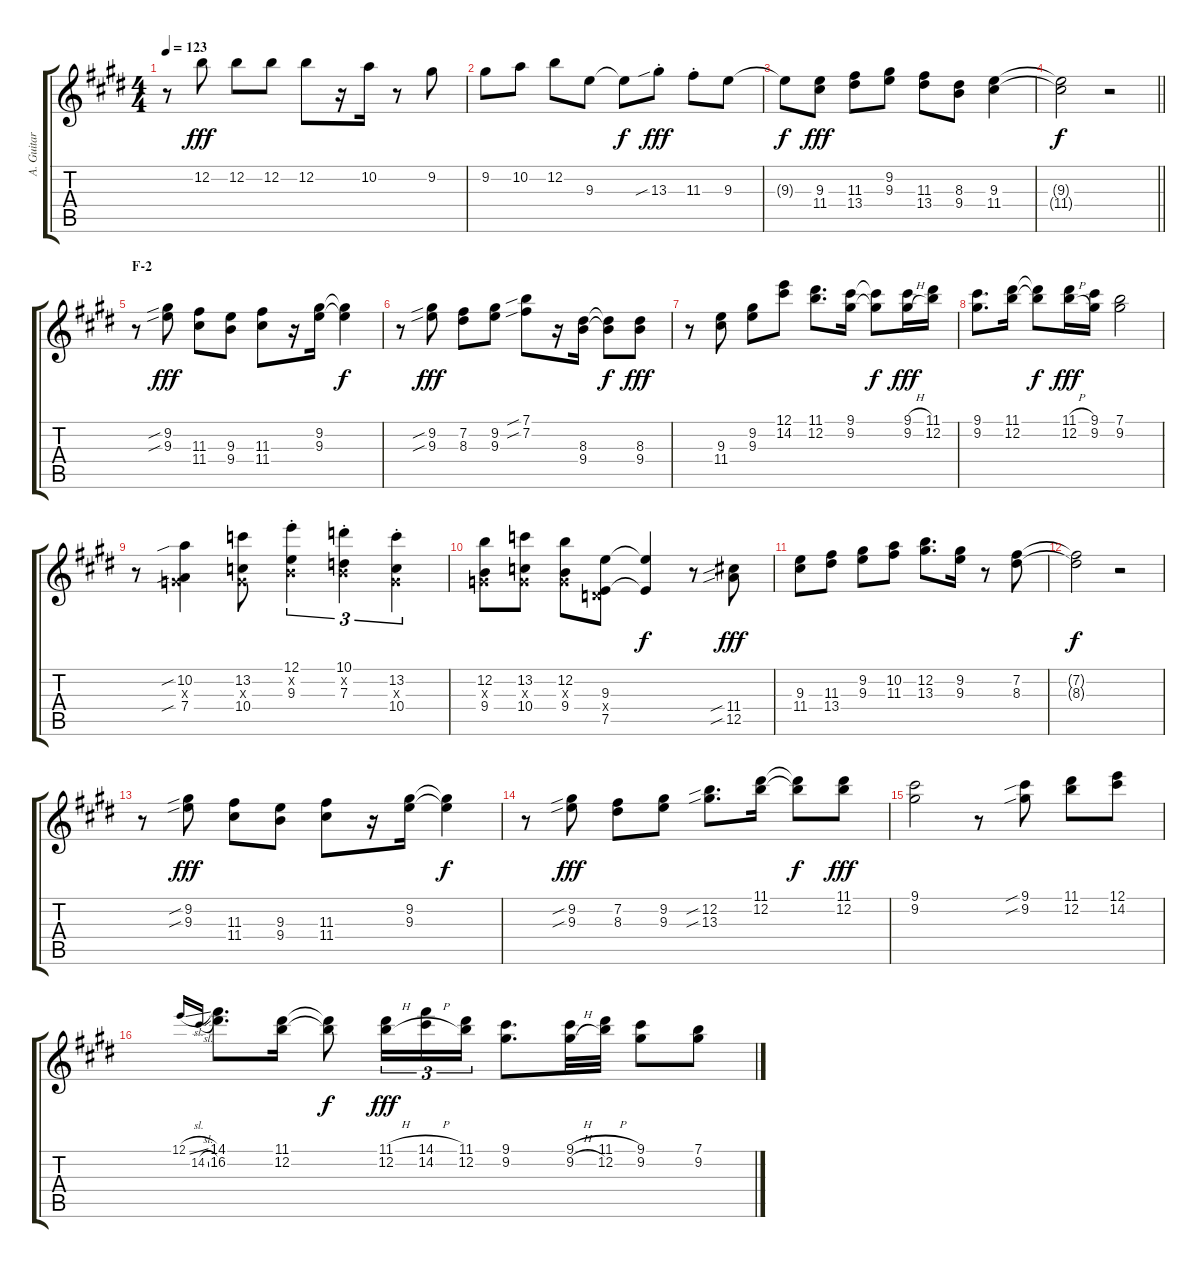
\track ("A. Guitar I" "A. Guitar ") {instrument acousticguitarsteel}
\staff {score tabs}
\tuning (E4 B3 G3 D3 A2 E2) {hide}
\ts (4 4)
\tempo 123
\clef g2
\ks e
r.8{dy fff} 12.2.8 12.2.8 12.2.8 12.2.8 r.16 10.2.16 r.8 9.2.8 |
9.2.8 10.2.8 12.2.8 9.3.8 9.3{t}.8{dy f} 13.3{sib st}.8{dy fff} 11.3{st}.8 9.3.8 |
9.3{t}.8{dy f} (9.3 11.4).8{dy fff} (11.3 13.4).8 (9.2 9.3).8 (11.3 13.4).8 (8.3 9.4).8 (9.3 11.4).4 |
\barLineRight lightlight
(9.3{t} 11.4{t}).2{dy f} r.2 |
\section ("" "F-2")
r.8 (9.2{sib} 9.3{sib}).8{dy fff} (11.3 11.4).8 (9.3 9.4).8 (11.3 11.4).8 r.16 (9.2 9.3).16 (9.2{t} 9.3{t}).4{dy f} |
r.8 (9.2{sib} 9.3{sib}).8{dy fff} (7.2 8.3).8 (9.2 9.3).8 (7.1{sib} 7.2{sib}).8 r.16 (8.3 9.4).16 (8.3{t} 9.4{t}).8{dy f} (8.3 9.4).8{dy fff} |
r.8 (9.3 11.4).8 (9.2 9.3).8 (12.1 14.2).8 (11.1 12.2).8{d} (9.1 9.2).16 (9.1{t} 9.2{t}).8{dy f} (9.1{h} 9.2{h}).16{dy fff} (11.1 12.2).16 |
(9.1 9.2).8{d} (11.1 12.2).16 (11.1{t} 12.2{t}).8{dy f} (11.1{h} 12.2{h}).16{dy fff} (9.1 9.2).16 (7.1 9.2).2 |
r.8 (10.2{sib} 0.3{x} 7.4{sib}).4 (13.2 0.3{x} 10.4).8 (12.1{st} 0.2{x} 9.3{st}).4{tu (3 2)} (10.1{st} 0.2{x} 7.3{st}).4{tu (3 2)} (13.2{st} 0.3{x} 10.4{st}).4{tu (3 2)} |
(12.2 0.3{x} 9.4).8 (13.2 0.3{x} 10.4).8 (12.2 0.3{x} 9.4).8 (9.3 0.4{x} 7.5).8 (9.3{t} 7.5{t}).4{dy f} r.8 (11.4{sib} 12.5{sib}).8{dy fff} |
(9.3 11.4).8 (11.3 13.4).8 (9.2 9.3).8 (10.2 11.3).8 (12.2 13.3).8{d} (9.2 9.3).16 r.8 (7.2 8.3).8 |
(7.2{t} 8.3{t}).2{dy f} r.2 |
r.8 (9.2{sib} 9.3{sib}).8{dy fff} (11.3 11.4).8 (9.3 9.4).8 (11.3 11.4).8 r.16 (9.2 9.3).16 (9.2{t} 9.3{t}).4{dy f} |
r.8 (9.2{sib} 9.3{sib}).8{dy fff} (7.2 8.3).8 (9.2 9.3).8 (12.2{sib} 13.3{sib}).8{d} (11.1 12.2).16 (11.1{t} 12.2{t}).8{dy f} (11.1 12.2).8{dy fff} |
(9.1 9.2).2 r.8 (9.1{sib} 9.2{sib}).8 (11.1 12.2).8 (12.1 14.2).8 |
12.1{sl}.16{gr onbeat} 14.2{sl}.16{gr onbeat} (14.1 16.2).8{d} (11.1 12.2).16 (11.1{t} 12.2{t}).8{dy f} (11.1{h} 12.2{h}).16{tu (3 2) dy fff} (14.1{h} 14.2{h}).16{tu (3 2)} (11.1 12.2).16{tu (3 2)} (9.1 9.2).8{d} (9.1{h} 9.2{h}).32 (11.1{h} 12.2).32 (9.1 9.2).8 (7.1 9.2).8
